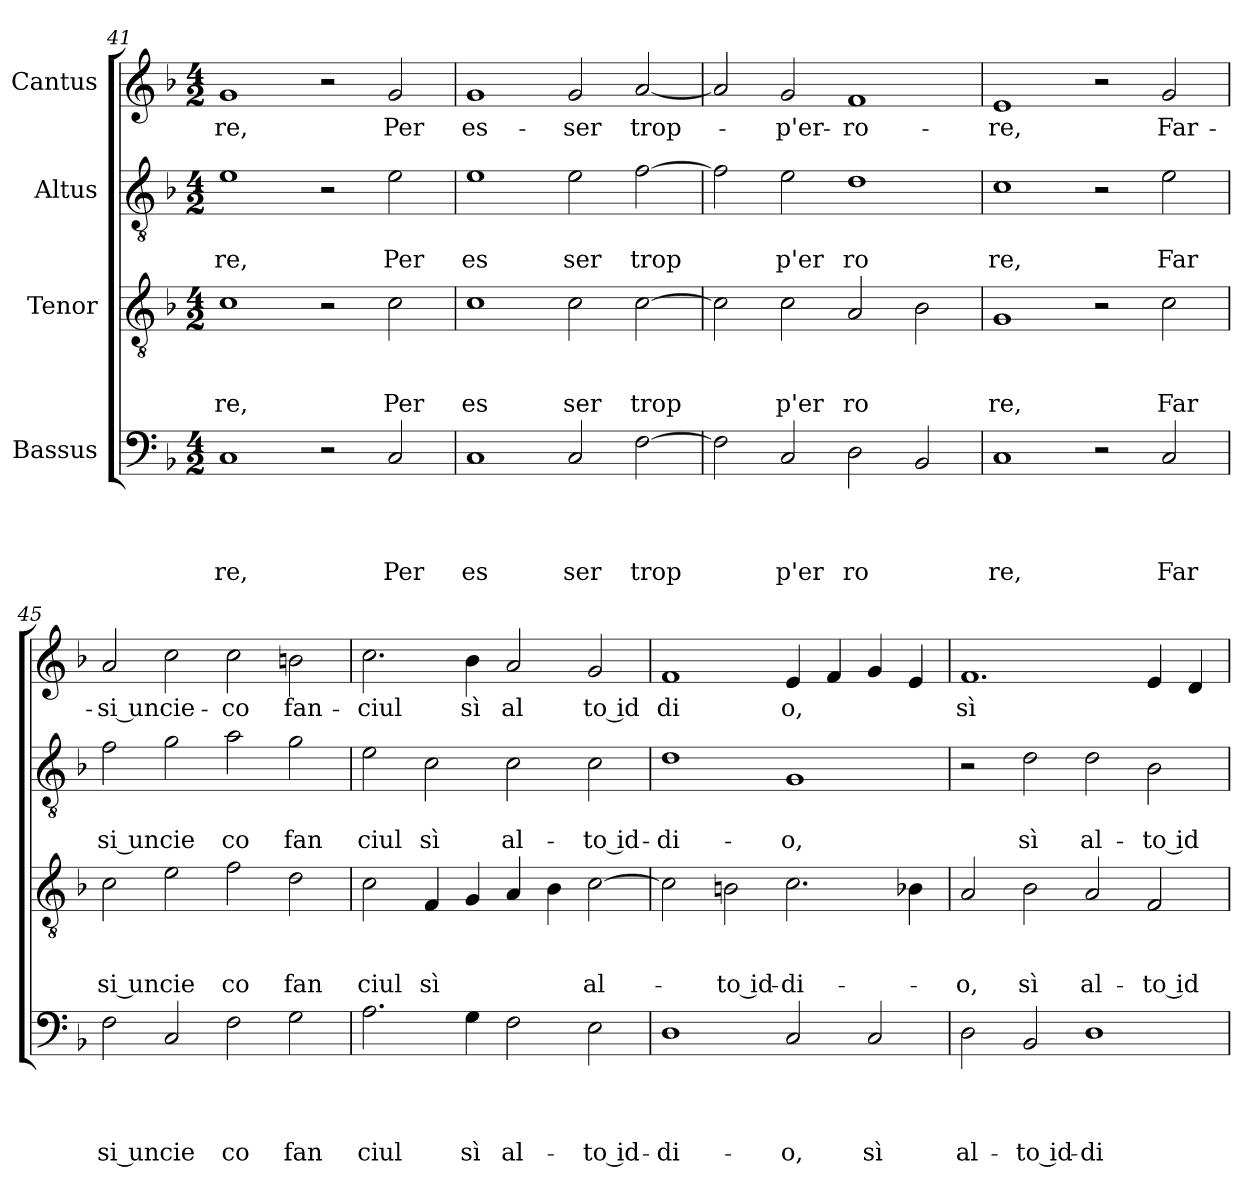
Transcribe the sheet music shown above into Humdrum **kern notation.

**kern	**text	**text	**text	**text	**kern	**text	**text	**text	**kern	**text	**text	**kern	**text
*part4	*part4	*part4	*part4	*part4	*part3	*part3	*part3	*part3	*part2	*part2	*part2	*part1	*part1
*staff4	*staff4	*staff4	*staff4	*staff4	*staff3	*staff3	*staff3	*staff3	*staff2	*staff2	*staff2	*staff1	*staff1
*I"Bassus	*	*	*	*	*I"Tenor	*	*	*	*I"Altus	*	*	*I"Cantus	*
*clefF4	*	*	*	*	*clefGv2	*	*	*	*clefGv2	*	*	*clefG2	*
*k[b-]	*	*	*	*	*k[b-]	*	*	*	*k[b-]	*	*	*k[b-]	*
*F:	*	*	*	*	*F:	*	*	*	*F:	*	*	*F:	*
*M4/2	*	*	*	*	*M4/2	*	*	*	*M4/2	*	*	*M4/2	*
=41	=41	=41	=41	=41	=41	=41	=41	=41	=41	=41	=41	=41	=41
!	!	!	!	!LO:LY:b	!	!	!	!LO:LY:b	!	!	!LO:LY:b	!	!LO:LY:b
1C	.	.	.	re,	1c	.	.	re,	1e	.	re,	1g	-re,
2r	.	.	.	.	2r	.	.	.	2r	.	.	2r	.
!	!	!	!	!LO:LY:b	!	!	!	!LO:LY:b	!	!	!LO:LY:b	!	!LO:LY:b
2C/	.	.	.	Per	2c\	.	.	Per	2e\	.	Per	2g/	Per
=42	=42	=42	=42	=42	=42	=42	=42	=42	=42	=42	=42	=42	=42
!	!	!	!	!LO:LY:b	!	!	!	!LO:LY:b	!	!	!LO:LY:b	!	!LO:LY:b
1C	.	.	.	es	1c	.	.	es	1e	.	es	1g	es-
!	!	!	!	!LO:LY:b	!	!	!	!LO:LY:b	!	!	!LO:LY:b	!	!LO:LY:b
2C/	.	.	.	ser	2c\	.	.	ser	2e\	.	ser	2g/	-ser
!	!	!	!	!LO:LY:b	!	!	!	!LO:LY:b	!	!	!LO:LY:b	!	!LO:LY:b
[>2F\	.	.	.	trop	[>2c\	.	.	trop	[>2f\	.	trop	[<2a/	trop-
=43	=43	=43	=43	=43	=43	=43	=43	=43	=43	=43	=43	=43	=43
2F\]	.	.	.	.	2c\]	.	.	.	2f\]	.	.	2a/]	.
!	!	!	!	!LO:LY:b	!	!	!	!LO:LY:b	!	!	!LO:LY:b	!	!LO:LY:b
2C/	.	.	.	p'er	2c\	.	.	p'er	2e\	.	p'er	2g/	-p'er-
!	!	!	!	!LO:LY:b	!	!	!	!LO:LY:b	!	!	!LO:LY:b	!	!LO:LY:b
2D\	.	.	.	ro	2A/	.	.	ro	1d	.	ro	1f	-ro-
2BB-/	.	.	.	.	2B-\	.	.	.	.	.	.	.	.
=44	=44	=44	=44	=44	=44	=44	=44	=44	=44	=44	=44	=44	=44
!	!	!	!	!LO:LY:b	!	!	!	!LO:LY:b	!	!	!LO:LY:b	!	!LO:LY:b
1C	.	.	.	re,	1G	.	.	re,	1c	.	re,	1e	-re,
2r	.	.	.	.	2r	.	.	.	2r	.	.	2r	.
!	!	!	!	!LO:LY:b	!	!	!	!LO:LY:b	!	!	!LO:LY:b	!	!LO:LY:b
2C/	.	.	.	Far	2c\	.	.	Far	2e\	.	Far	2g/	Far-
=45	=45	=45	=45	=45	=45	=45	=45	=45	=45	=45	=45	=45	=45
!	!	!	!	!LO:LY:b:rj	!	!	!	!LO:LY:b:rj	!	!	!LO:LY:b:rj	!	!LO:LY:b:rj
2F\	.	.	.	si un	2c\	.	.	si un	2f\	.	si un	2a/	-si un
!	!	!	!	!LO:LY:b	!	!	!	!LO:LY:b	!	!	!LO:LY:b	!	!LO:LY:b
2C/	.	.	.	cie	2e\	.	.	cie	2g\	.	cie	2cc\	cie-
!	!	!	!	!LO:LY:b	!	!	!	!LO:LY:b	!	!	!LO:LY:b	!	!LO:LY:b
2F\	.	.	.	co	2f\	.	.	co	2a\	.	co	2cc\	-co
!	!	!	!	!LO:LY:b	!	!	!	!LO:LY:b	!	!	!LO:LY:b	!	!LO:LY:b
2G\	.	.	.	fan	2d\	.	.	fan	2g\	.	fan	2b\	fan-
!!LO:PB:g=z
=46	=46	=46	=46	=46	=46	=46	=46	=46	=46	=46	=46	=46	=46
!	!	!	!	!LO:LY:b	!	!	!	!LO:LY:b	!	!	!LO:LY:b	!	!LO:LY:b
2.A\	.	.	.	ciul	2c\	.	.	ciul	2e\	.	ciul	2.cc\	-ciul
!	!	!	!	!	!	!	!	!LO:LY:b	!	!	!LO:LY:b	!	!
.	.	.	.	.	4F/	.	.	sì	2c\	.	sì	.	.
!	!	!	!	!LO:LY:b	!	!	!	!	!	!	!	!	!LO:LY:b
4G\	.	.	.	sì	4G/	.	.	.	.	.	.	4b-\	sì
!	!	!	!	!LO:LY:b	!	!	!	!	!	!	!LO:LY:b	!	!LO:LY:b
2F\	.	.	.	al-	4A/	.	.	.	2c\	.	al-	2a/	al
.	.	.	.	.	4B-\	.	.	.	.	.	.	.	.
!	!	!	!	!LO:LY:b:rj	!	!	!	!LO:LY:b	!	!	!LO:LY:b:rj	!	!LO:LY:b:rj
2E\	.	.	.	-to id-	[>2c\	.	.	al-	2c\	.	-to id-	2g/	to id
=47	=47	=47	=47	=47	=47	=47	=47	=47	=47	=47	=47	=47	=47
!	!	!	!	!LO:LY:b	!	!	!	!	!	!	!LO:LY:b	!	!LO:LY:b
1D	.	.	.	-di-	2c\]	.	.	.	1d	.	-di-	1f	di
!	!	!	!	!	!	!	!	!LO:LY:b:rj	!	!	!	!	!
.	.	.	.	.	2B\	.	.	-to id-	.	.	.	.	.
!	!	!	!	!LO:LY:b	!	!	!	!LO:LY:b	!	!	!LO:LY:b	!	!LO:LY:b
2C/	.	.	.	-o,	2.c\	.	.	-di-	1G	.	-o,	4e/	o,
.	.	.	.	.	.	.	.	.	.	.	.	4f/	.
!	!	!	!	!LO:LY:b	!	!	!	!	!	!	!	!	!
2C/	.	.	.	sì	.	.	.	.	.	.	.	4g/	.
.	.	.	.	.	4B-X\	.	.	.	.	.	.	4e/	.
=48	=48	=48	=48	=48	=48	=48	=48	=48	=48	=48	=48	=48	=48
!	!	!	!	!LO:LY:b	!	!	!	!LO:LY:b	!	!	!	!	!LO:LY:b
2D\	.	.	.	al-	2A/	.	.	-o,	2r	.	.	1.f	sì
!	!	!	!	!LO:LY:b:rj	!	!	!	!LO:LY:b	!	!	!LO:LY:b	!	!
2BB-/	.	.	.	-to id-	2B-\	.	.	sì	2d\	.	sì	.	.
!	!	!	!	!LO:LY:b	!	!	!	!LO:LY:b	!	!	!LO:LY:b	!	!
1D	.	.	.	-di-	2A/	.	.	al-	2d\	.	al-	.	.
!	!	!	!	!	!	!	!	!LO:LY:b:rj	!	!	!LO:LY:b:rj	!	!
.	.	.	.	.	2F/	.	.	-to id-	2B-\	.	-to id-	4e/	.
.	.	.	.	.	.	.	.	.	.	.	.	4d/	.
=	=	=	=	=	=	=	=	=	=	=	=	=	=
*-	*-	*-	*-	*-	*-	*-	*-	*-	*-	*-	*-	*-	*-
